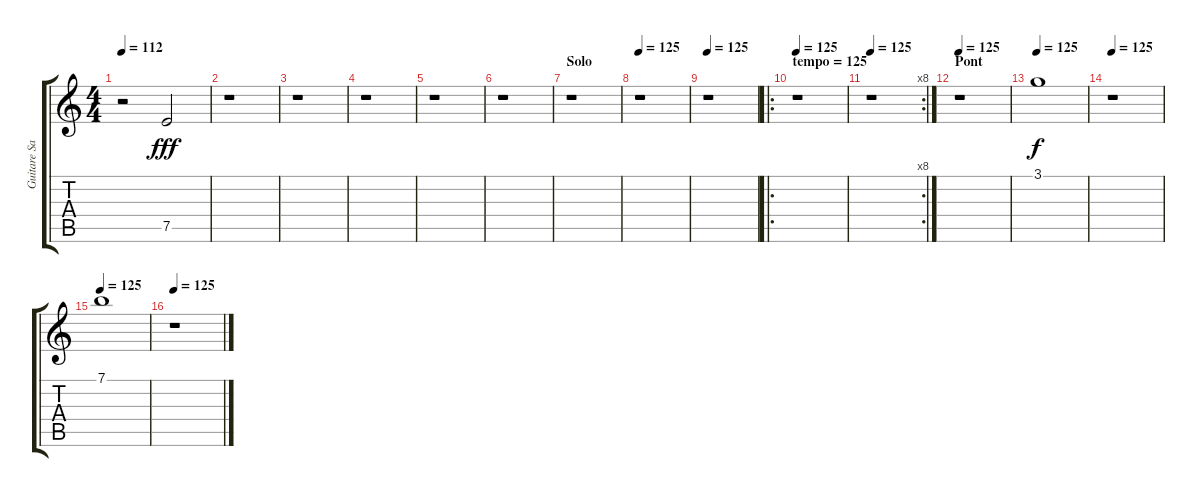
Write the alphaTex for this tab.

\track ("Guitare Saturé" "Guitare Sa") {instrument distortionguitar}
\staff {score tabs}
\tuning (E4 B3 G3 D3 A2 E2) {hide}
\ts (4 4)
\tempo 112
\clef g2
\ks c
r.2{dy f instrument overdrivenguitar} 7.5.2{dy fff} |
r.1 |
r.1 |
r.1 |
r.1 |
r.1 |
\section ("" "Solo")
r.1 |
\tempo 125
r.1 |
\tempo 125
r.1 |
\ro
\section ("" "tempo = 125")
\tempo 125
r.1 |
\rc 8
\tempo 125
r.1 |
\section ("" "Pont")
\tempo 125
r.1 |
\tempo 125
3.1.1{dy f} |
\tempo 125
r.1 |
\tempo 125
7.1.1 |
\tempo 125
r.1
